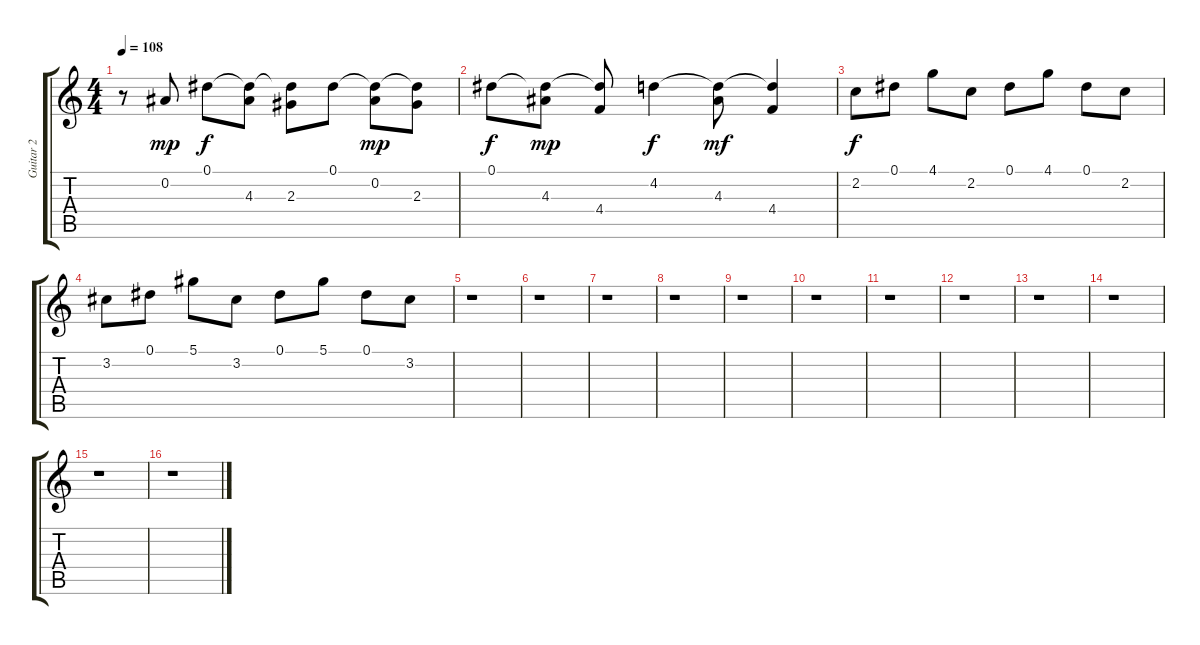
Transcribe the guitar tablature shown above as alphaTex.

\track ("Guitar 2" "Guitar 2") {instrument overdrivenguitar}
\staff {score tabs}
\tuning (Eb4 Bb3 Gb3 Db3 Ab2 Eb2) {hide}
\ts (4 4)
\tempo 108
\clef g2
\ks c
r.8{dy f} 0.2.8{dy mp} 0.1.8{dy f} (0.1{t} 4.3).8 (0.1{t} 2.3).8 0.1.8 (0.1{t} 0.2).8{dy mp} (0.1{t} 2.3).8 |
0.1.8{dy f} (0.1{t} 4.3).8{dy mp} (0.1{t} 4.4).8 4.2.4{dy f} (4.2{t} 4.3).8{dy mf} (4.2{t} 4.4).4 |
2.2.8{dy f} 0.1.8 4.1.8 2.2.8 0.1.8 4.1.8 0.1.8 2.2.8 |
3.2.8 0.1.8 5.1.8 3.2.8 0.1.8 5.1.8 0.1.8 3.2.8 |
r.1 |
r.1 |
r.1 |
r.1 |
r.1 |
r.1 |
r.1 |
r.1 |
r.1 |
r.1 |
r.1 |
r.1
